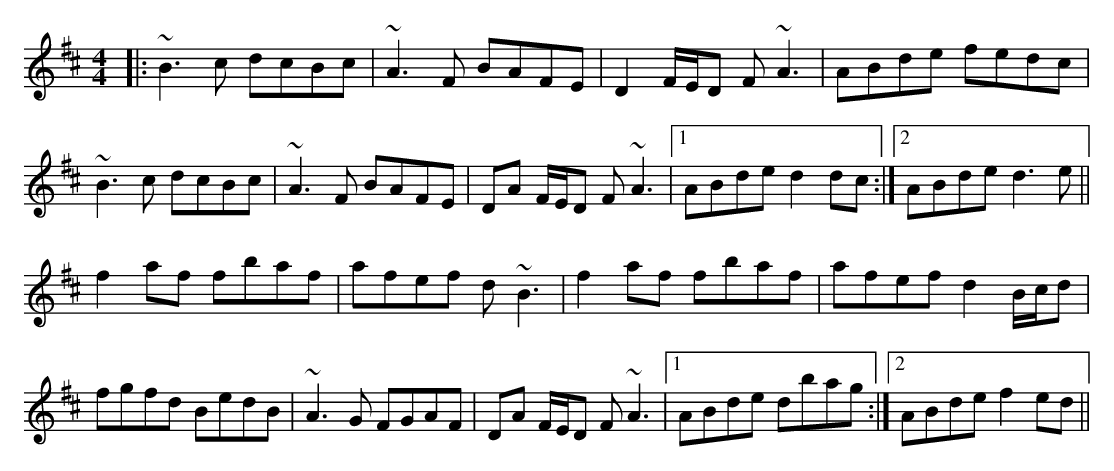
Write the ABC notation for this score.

X:1
M:4/4
K:Bmin
|:~B3c dcBc|~A3F BAFE|D2 F/E/D F~A3|ABde fedc|
~B3c dcBc|~A3F BAFE|DA F/E/D F~A3|1 ABde d2 dc:|2 ABde d3e||
f2 af fbaf|afef d~B3|f2 af fbaf|afef d2 B/c/d|
fgfd BedB|~A3G FGAF|DA F/E/D F~A3|1 ABde dbag:|2 ABde f2 ed||
